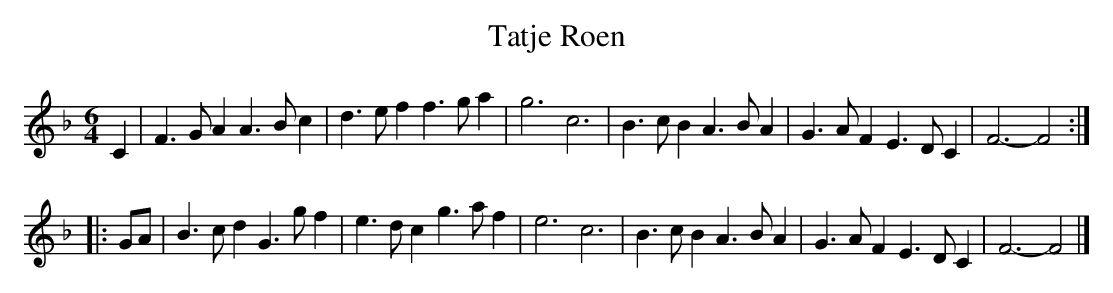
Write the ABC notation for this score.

X:1
T:Tatje Roen
M:6/4
K:Fmaj
C2|F3GA2A3Bc2|d3ef2f3ga2|g6c6|B3cB2A3BA2|G3AF2E3DC2|F6-F4:|
|:GA|B3cd2G3gf2|e3dc2g3af2|e6c6|B3cB2A3BA2|G3AF2E3DC2|F6-F4|]
